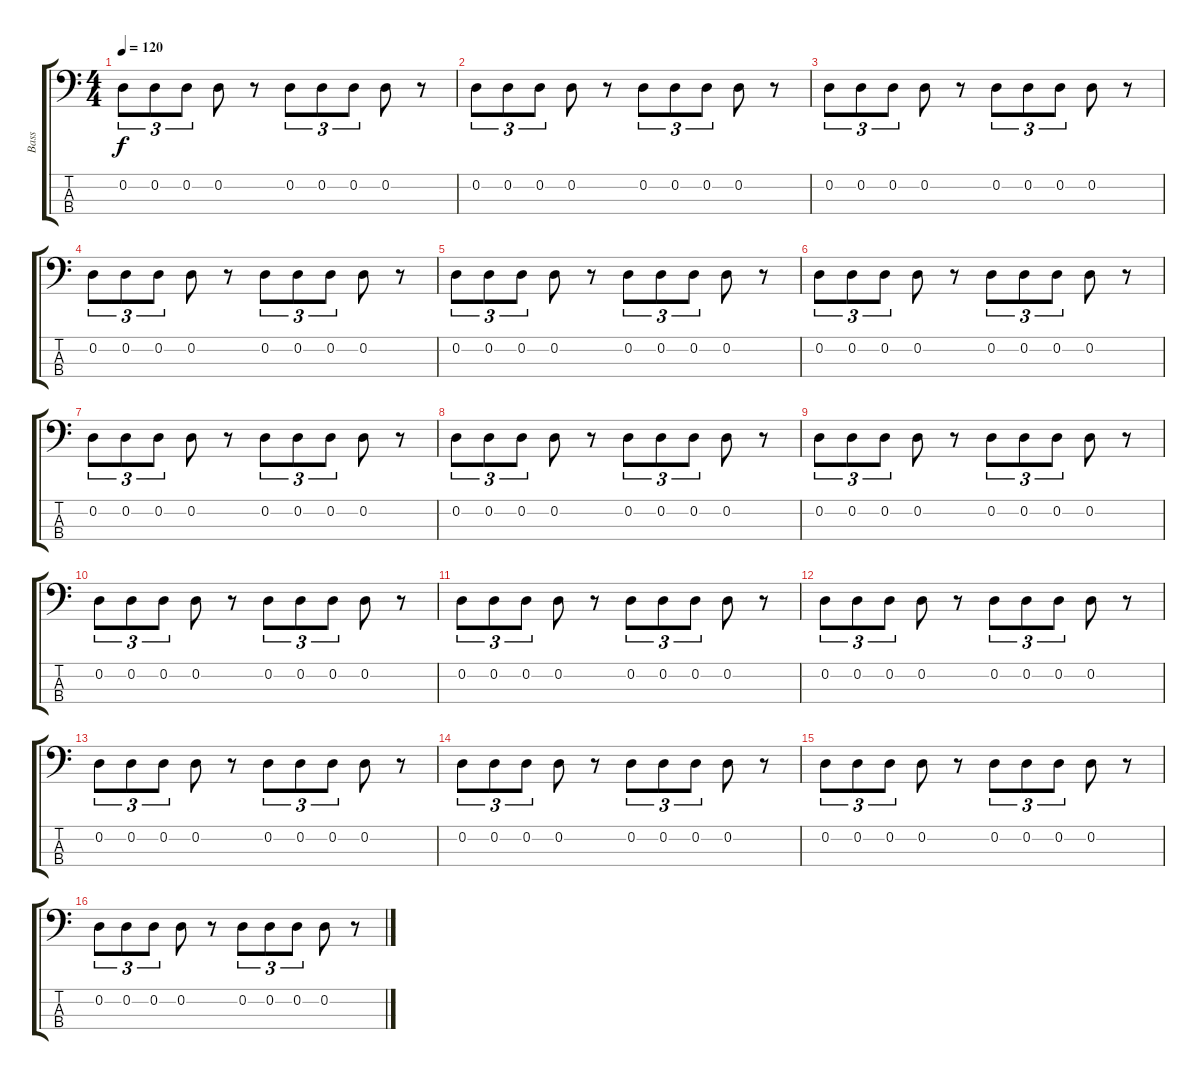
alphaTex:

\track ("Bass" "Bass") {instrument slapbass2}
\staff {score tabs}
\tuning (G2 D2 A1 D1) {hide}
\ts (4 4)
\tempo 120
\clef f4
\ks c
0.2.8{tu (3 2) dy f volume 3} 0.2.8{tu (3 2)} 0.2.8{tu (3 2)} 0.2.8 r.8 0.2.8{tu (3 2)} 0.2.8{tu (3 2)} 0.2.8{tu (3 2)} 0.2.8 r.8 |
0.2.8{tu (3 2)} 0.2.8{tu (3 2)} 0.2.8{tu (3 2)} 0.2.8 r.8 0.2.8{tu (3 2)} 0.2.8{tu (3 2)} 0.2.8{tu (3 2)} 0.2.8 r.8 |
0.2.8{tu (3 2) volume 4} 0.2.8{tu (3 2)} 0.2.8{tu (3 2)} 0.2.8 r.8 0.2.8{tu (3 2)} 0.2.8{tu (3 2)} 0.2.8{tu (3 2)} 0.2.8 r.8 |
0.2.8{tu (3 2)} 0.2.8{tu (3 2)} 0.2.8{tu (3 2)} 0.2.8 r.8 0.2.8{tu (3 2)} 0.2.8{tu (3 2)} 0.2.8{tu (3 2)} 0.2.8 r.8 |
0.2.8{tu (3 2) volume 5} 0.2.8{tu (3 2)} 0.2.8{tu (3 2)} 0.2.8 r.8 0.2.8{tu (3 2)} 0.2.8{tu (3 2)} 0.2.8{tu (3 2)} 0.2.8 r.8 |
0.2.8{tu (3 2)} 0.2.8{tu (3 2)} 0.2.8{tu (3 2)} 0.2.8 r.8 0.2.8{tu (3 2)} 0.2.8{tu (3 2)} 0.2.8{tu (3 2)} 0.2.8 r.8 |
0.2.8{tu (3 2) volume 6} 0.2.8{tu (3 2)} 0.2.8{tu (3 2)} 0.2.8 r.8 0.2.8{tu (3 2)} 0.2.8{tu (3 2)} 0.2.8{tu (3 2)} 0.2.8 r.8 |
0.2.8{tu (3 2)} 0.2.8{tu (3 2)} 0.2.8{tu (3 2)} 0.2.8 r.8 0.2.8{tu (3 2)} 0.2.8{tu (3 2)} 0.2.8{tu (3 2)} 0.2.8 r.8 |
0.2.8{tu (3 2) volume 7} 0.2.8{tu (3 2)} 0.2.8{tu (3 2)} 0.2.8 r.8 0.2.8{tu (3 2)} 0.2.8{tu (3 2)} 0.2.8{tu (3 2)} 0.2.8 r.8 |
0.2.8{tu (3 2)} 0.2.8{tu (3 2)} 0.2.8{tu (3 2)} 0.2.8 r.8 0.2.8{tu (3 2)} 0.2.8{tu (3 2)} 0.2.8{tu (3 2)} 0.2.8 r.8 |
0.2.8{tu (3 2) volume 8} 0.2.8{tu (3 2)} 0.2.8{tu (3 2)} 0.2.8 r.8 0.2.8{tu (3 2)} 0.2.8{tu (3 2)} 0.2.8{tu (3 2)} 0.2.8 r.8 |
0.2.8{tu (3 2)} 0.2.8{tu (3 2)} 0.2.8{tu (3 2)} 0.2.8 r.8 0.2.8{tu (3 2)} 0.2.8{tu (3 2)} 0.2.8{tu (3 2)} 0.2.8 r.8 |
0.2.8{tu (3 2) volume 10} 0.2.8{tu (3 2)} 0.2.8{tu (3 2)} 0.2.8 r.8 0.2.8{tu (3 2)} 0.2.8{tu (3 2)} 0.2.8{tu (3 2)} 0.2.8 r.8 |
0.2.8{tu (3 2)} 0.2.8{tu (3 2)} 0.2.8{tu (3 2)} 0.2.8 r.8 0.2.8{tu (3 2)} 0.2.8{tu (3 2)} 0.2.8{tu (3 2)} 0.2.8 r.8 |
0.2.8{tu (3 2) volume 12} 0.2.8{tu (3 2)} 0.2.8{tu (3 2)} 0.2.8 r.8 0.2.8{tu (3 2)} 0.2.8{tu (3 2)} 0.2.8{tu (3 2)} 0.2.8 r.8 |
0.2.8{tu (3 2)} 0.2.8{tu (3 2)} 0.2.8{tu (3 2)} 0.2.8 r.8 0.2.8{tu (3 2)} 0.2.8{tu (3 2)} 0.2.8{tu (3 2)} 0.2.8 r.8
